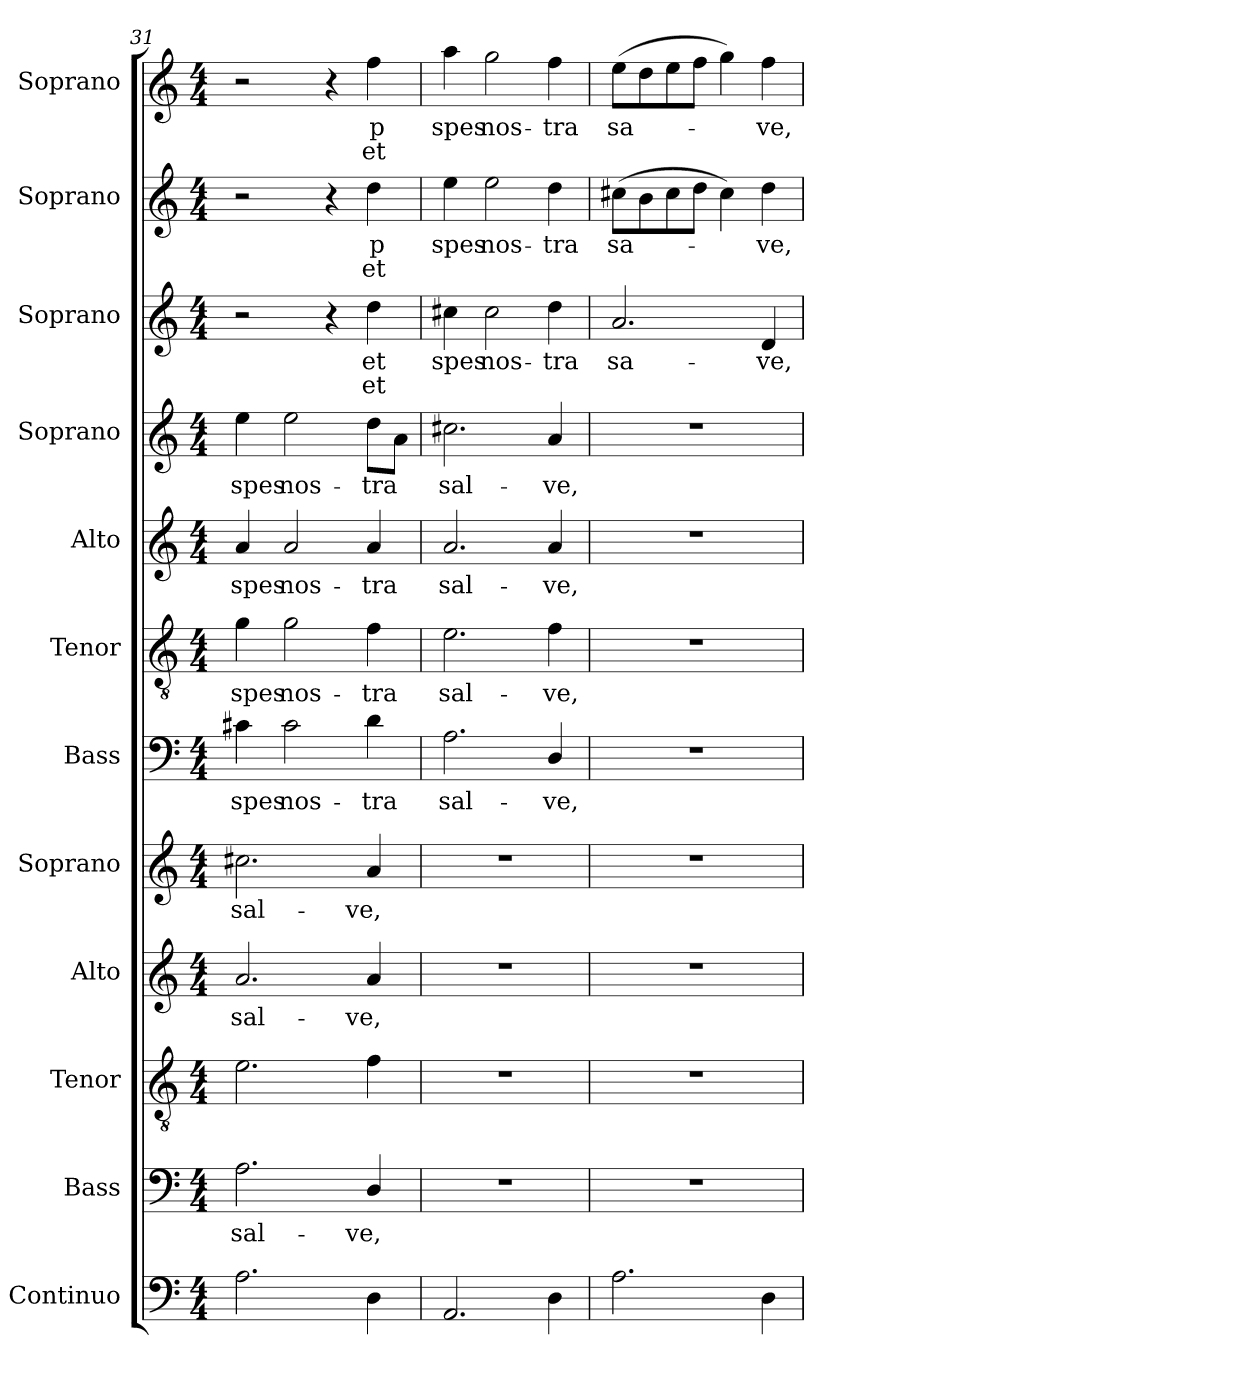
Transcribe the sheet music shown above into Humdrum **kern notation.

**kern	**kern	**text	**kern	**kern	**text	**kern	**text	**kern	**text	**kern	**text	**kern	**text	**kern	**text	**kern	**text	**text	**kern	**text	**text	**kern	**text	**text
*part12	*part11	*part11	*part10	*part9	*part9	*part8	*part8	*part7	*part7	*part6	*part6	*part5	*part5	*part4	*part4	*part3	*part3	*part3	*part2	*part2	*part2	*part1	*part1	*part1
*staff12	*staff11	*staff11	*staff10	*staff9	*staff9	*staff8	*staff8	*staff7	*staff7	*staff6	*staff6	*staff5	*staff5	*staff4	*staff4	*staff3	*staff3	*staff3	*staff2	*staff2	*staff2	*staff1	*staff1	*staff1
*I"Continuo	*I"Bass	*	*I"Tenor	*I"Alto	*	*I"Soprano	*	*I"Bass	*	*I"Tenor	*	*I"Alto	*	*I"Soprano	*	*I"Soprano	*	*	*I"Soprano	*	*	*I"Soprano	*	*
*I'Cont.	*I'B.	*	*I'T.	*I'A.	*	*I'S.	*	*I'B.	*	*I'T.	*	*I'A.	*	*I'S.	*	*I'S.	*	*	*I'S.	*	*	*I'S.	*	*
*clefF4	*clefF4	*	*clefGv2	*clefG2	*	*clefG2	*	*clefF4	*	*clefGv2	*	*clefG2	*	*clefG2	*	*clefG2	*	*	*clefG2	*	*	*clefG2	*	*
*	*	*	*ITrd7c12	*	*	*	*	*	*	*ITrd7c12	*	*	*	*	*	*	*	*	*	*	*	*	*	*
*k[]	*k[]	*	*k[]	*k[]	*	*k[]	*	*k[]	*	*k[]	*	*k[]	*	*k[]	*	*k[]	*	*	*k[]	*	*	*k[]	*	*
*C:	*C:	*	*C:	*C:	*	*C:	*	*C:	*	*C:	*	*C:	*	*C:	*	*C:	*	*	*C:	*	*	*C:	*	*
*M4/4	*M4/4	*	*M4/4	*M4/4	*	*M4/4	*	*M4/4	*	*M4/4	*	*M4/4	*	*M4/4	*	*M4/4	*	*	*M4/4	*	*	*M4/4	*	*
=31	=31	=31	=31	=31	=31	=31	=31	=31	=31	=31	=31	=31	=31	=31	=31	=31	=31	=31	=31	=31	=31	=31	=31	=31
!	!	!LO:LY:b:color=#000000	!	!	!	!	!	!	!	!	!	!	!	!	!	!	!	!	!	!	!	!	!	!
!	!	!	!	!	!LO:LY:b:color=#000000	!	!	!	!	!	!	!	!	!	!	!	!	!	!	!	!	!	!	!
!	!	!	!	!	!	!	!LO:LY:b:color=#000000	!	!	!	!	!	!	!	!	!	!	!	!	!	!	!	!	!
!	!	!	!	!	!	!	!	!	!LO:LY:b:color=#000000	!	!	!	!	!	!	!	!	!	!	!	!	!	!	!
!	!	!	!	!	!	!	!	!	!	!	!LO:LY:b:color=#000000	!	!	!	!	!	!	!	!	!	!	!	!	!
!	!	!	!	!	!	!	!	!	!	!	!	!	!LO:LY:b:color=#000000	!	!	!	!	!	!	!	!	!	!	!
!	!	!	!	!	!	!	!	!	!	!	!	!	!	!	!LO:LY:b:color=#000000	!	!	!	!	!	!	!	!	!
2.Ai\	2.Ai\	sal-	2.Ei\	2.ai/	sal-	2.cc#Xi\	sal-	4c#Xi\	spes	4Gi\	spes	4ai/	spes	4eei\	spes	2r	.	.	2r	.	.	2r	.	.
!	!	!	!	!	!	!	!	!	!LO:LY:b:color=#000000	!	!	!	!	!	!	!	!	!	!	!	!	!	!	!
!	!	!	!	!	!	!	!	!	!	!	!LO:LY:b:color=#000000	!	!	!	!	!	!	!	!	!	!	!	!	!
!	!	!	!	!	!	!	!	!	!	!	!	!	!LO:LY:b:color=#000000	!	!	!	!	!	!	!	!	!	!	!
!	!	!	!	!	!	!	!	!	!	!	!	!	!	!	!LO:LY:b:color=#000000	!	!	!	!	!	!	!	!	!
.	.	.	.	.	.	.	.	2c#i\	nos-	2Gi\	nos-	2ai/	nos-	2eei\	nos-	.	.	.	.	.	.	.	.	.
!	!	!	!	!	!	!	!	!	!	!	!	!	!	!	!	!	!LO:LY:b:color=#000000	!	!	!	!	!	!	!
.	.	.	.	.	.	.	.	.	.	.	.	.	.	.	.	4r	p	.	4r	.	.	4r	.	.
!	!	!LO:LY:b:color=#000000	!	!	!	!	!	!	!	!	!	!	!	!	!	!	!	!	!	!	!	!	!	!
!	!	!	!	!	!LO:LY:b:color=#000000	!	!	!	!	!	!	!	!	!	!	!	!	!	!	!	!	!	!	!
!	!	!	!	!	!	!	!LO:LY:b:color=#000000	!	!	!	!	!	!	!	!	!	!	!	!	!	!	!	!	!
!	!	!	!	!	!	!	!	!	!LO:LY:b:color=#000000	!	!	!	!	!	!	!	!	!	!	!	!	!	!	!
!	!	!	!	!	!	!	!	!	!	!	!LO:LY:b:color=#000000	!	!	!	!	!	!	!	!	!	!	!	!	!
!	!	!	!	!	!	!	!	!	!	!	!	!	!LO:LY:b:color=#000000	!	!	!	!	!	!	!	!	!	!	!
!	!	!	!	!	!	!	!	!	!	!	!	!	!	!	!LO:LY:b:color=#000000	!	!	!	!	!	!	!	!	!
!	!	!	!	!	!	!	!	!	!	!	!	!	!	!	!	!	!LO:LY:b:color=#000000	!LO:LY:b:color=#000000	!	!	!	!	!	!
!	!	!	!	!	!	!	!	!	!	!	!	!	!	!	!	!	!	!	!	!LO:LY:b:color=#000000	!LO:LY:b:color=#000000	!	!	!
!	!	!	!	!	!	!	!	!	!	!	!	!	!	!	!	!	!	!	!	!	!	!	!LO:LY:a:color=#000000	!LO:LY:b:color=#000000
4Di\	4Di/	-ve,	4Fi\	4ai/	-ve,	4ai/	-ve,	4di\	-tra	4Fi\	-tra	4ai/	-tra	8ddi\L	-tra	4ddi\	et	et	4ddi\	p	et	4ffi\	p	et
.	.	.	.	.	.	.	.	.	.	.	.	.	.	8ai\J	.	.	.	.	.	.	.	.	.	.
=32	=32	=32	=32	=32	=32	=32	=32	=32	=32	=32	=32	=32	=32	=32	=32	=32	=32	=32	=32	=32	=32	=32	=32	=32
!	!	!	!	!	!	!	!	!	!LO:LY:b:color=#000000	!	!	!	!	!	!	!	!	!	!	!	!	!	!	!
!	!	!	!	!	!	!	!	!	!	!	!LO:LY:b:color=#000000	!	!	!	!	!	!	!	!	!	!	!	!	!
!	!	!	!	!	!	!	!	!	!	!	!	!	!LO:LY:b:color=#000000	!	!	!	!	!	!	!	!	!	!	!
!	!	!	!	!	!	!	!	!	!	!	!	!	!	!	!LO:LY:b:color=#000000	!	!	!	!	!	!	!	!	!
!	!	!	!	!	!	!	!	!	!	!	!	!	!	!	!	!	!LO:LY:b:color=#000000	!	!	!	!	!	!	!
!	!	!	!	!	!	!	!	!	!	!	!	!	!	!	!	!	!	!	!	!LO:LY:b:color=#000000	!	!	!	!
!	!	!	!	!	!	!	!	!	!	!	!	!	!	!	!	!	!	!	!	!	!	!	!LO:LY:b:color=#000000	!
2.AAi/	1r	.	1r	1r	.	1r	.	2.Ai\	sal-	2.Ei\	sal-	2.ai/	sal-	2.cc#Xi\	sal-	4cc#Xi\	spes	.	4eei\	spes	.	4aai\	spes	.
!	!	!	!	!	!	!	!	!	!	!	!	!	!	!	!	!	!LO:LY:b:color=#000000	!	!	!	!	!	!	!
!	!	!	!	!	!	!	!	!	!	!	!	!	!	!	!	!	!	!	!	!LO:LY:b:color=#000000	!	!	!	!
!	!	!	!	!	!	!	!	!	!	!	!	!	!	!	!	!	!	!	!	!	!	!	!LO:LY:b:color=#000000	!
.	.	.	.	.	.	.	.	.	.	.	.	.	.	.	.	2cc#i\	nos-	.	2eei\	nos-	.	2ggi\	nos-	.
!	!	!	!	!	!	!	!	!	!LO:LY:b:color=#000000	!	!	!	!	!	!	!	!	!	!	!	!	!	!	!
!	!	!	!	!	!	!	!	!	!	!	!LO:LY:b:color=#000000	!	!	!	!	!	!	!	!	!	!	!	!	!
!	!	!	!	!	!	!	!	!	!	!	!	!	!LO:LY:b:color=#000000	!	!	!	!	!	!	!	!	!	!	!
!	!	!	!	!	!	!	!	!	!	!	!	!	!	!	!LO:LY:b:color=#000000	!	!	!	!	!	!	!	!	!
!	!	!	!	!	!	!	!	!	!	!	!	!	!	!	!	!	!LO:LY:b:color=#000000	!	!	!	!	!	!	!
!	!	!	!	!	!	!	!	!	!	!	!	!	!	!	!	!	!	!	!	!LO:LY:b:color=#000000	!	!	!	!
!	!	!	!	!	!	!	!	!	!	!	!	!	!	!	!	!	!	!	!	!	!	!	!LO:LY:b:color=#000000	!
4Di\	.	.	.	.	.	.	.	4Di/	-ve,	4Fi\	-ve,	4ai/	-ve,	4ai/	-ve,	4ddi\	-tra	.	4ddi\	-tra	.	4ffi\	-tra	.
=33	=33	=33	=33	=33	=33	=33	=33	=33	=33	=33	=33	=33	=33	=33	=33	=33	=33	=33	=33	=33	=33	=33	=33	=33
!	!	!	!	!	!	!	!	!	!	!	!	!	!	!	!	!	!LO:LY:b:color=#000000	!	!	!	!	!	!	!
!	!	!	!	!	!	!	!	!	!	!	!	!	!	!	!	!	!	!	!	!LO:LY:b:color=#000000	!	!	!	!
!	!	!	!	!	!	!	!	!	!	!	!	!	!	!	!	!	!	!	!	!	!	!	!LO:LY:b:color=#000000	!
2.Ai\	1r	.	1r	1r	.	1r	.	1r	.	1r	.	1r	.	1r	.	2.ai/	sa-	.	(8cc#Xi\L	sa-	.	(8eei\L	sa-	.
.	.	.	.	.	.	.	.	.	.	.	.	.	.	.	.	.	.	.	8bi\	.	.	8ddi\	.	.
.	.	.	.	.	.	.	.	.	.	.	.	.	.	.	.	.	.	.	8cc#i\	.	.	8eei\	.	.
.	.	.	.	.	.	.	.	.	.	.	.	.	.	.	.	.	.	.	8ddi\J	.	.	8ffi\J	.	.
.	.	.	.	.	.	.	.	.	.	.	.	.	.	.	.	.	.	.	4cc#i\)	.	.	4ggi\)	.	.
!	!	!	!	!	!	!	!	!	!	!	!	!	!	!	!	!	!LO:LY:b:color=#000000	!	!	!	!	!	!	!
!	!	!	!	!	!	!	!	!	!	!	!	!	!	!	!	!	!	!	!	!LO:LY:b:color=#000000	!	!	!	!
!	!	!	!	!	!	!	!	!	!	!	!	!	!	!	!	!	!	!	!	!	!	!	!LO:LY:b:color=#000000	!
4Di\	.	.	.	.	.	.	.	.	.	.	.	.	.	.	.	4di/	-ve,	.	4ddi\	-ve,	.	4ffi\	-ve,	.
=	=	=	=	=	=	=	=	=	=	=	=	=	=	=	=	=	=	=	=	=	=	=	=	=
*-	*-	*-	*-	*-	*-	*-	*-	*-	*-	*-	*-	*-	*-	*-	*-	*-	*-	*-	*-	*-	*-	*-	*-	*-
